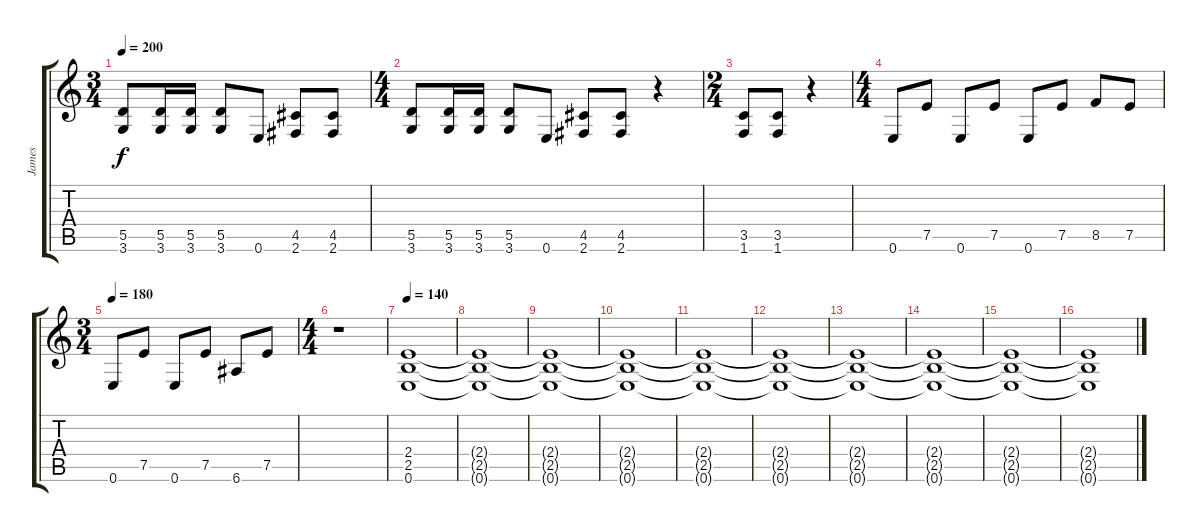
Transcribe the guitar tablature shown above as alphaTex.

\track ("James" "James") {instrument distortionguitar}
\staff {score tabs}
\tuning (E4 B3 G3 D3 A2 E2) {hide}
\ts (3 4)
\tempo 200
\clef g2
\ks c
(5.5 3.6).8{dy f} (5.5 3.6).16 (5.5 3.6).16 (5.5 3.6).8 0.6.8 (4.5 2.6).8 (4.5 2.6).8 |
\ts (4 4)
(5.5 3.6).8 (5.5 3.6).16 (5.5 3.6).16 (5.5 3.6).8 0.6.8 (4.5 2.6).8 (4.5 2.6).8 r.4 |
\ts (2 4)
(3.5 1.6).8 (3.5 1.6).8 r.4 |
\ts (4 4)
0.6.8 7.5.8 0.6.8 7.5.8 0.6.8 7.5.8 8.5.8 7.5.8 |
\ts (3 4)
\tempo 180
0.6.8 7.5.8 0.6.8 7.5.8 6.6.8 7.5.8 |
\ts (4 4)
r.1 |
\tempo 140
(2.4 2.5 0.6).1{volume 12} |
(2.4{t} 2.5{t} 0.6{t}).1 |
(2.4{t} 2.5{t} 0.6{t}).1{volume 10} |
(2.4{t} 2.5{t} 0.6{t}).1 |
(2.4{t} 2.5{t} 0.6{t}).1{volume 8} |
(2.4{t} 2.5{t} 0.6{t}).1 |
(2.4{t} 2.5{t} 0.6{t}).1{volume 6} |
(2.4{t} 2.5{t} 0.6{t}).1 |
(2.4{t} 2.5{t} 0.6{t}).1{volume 4} |
(2.4{t} 2.5{t} 0.6{t}).1
